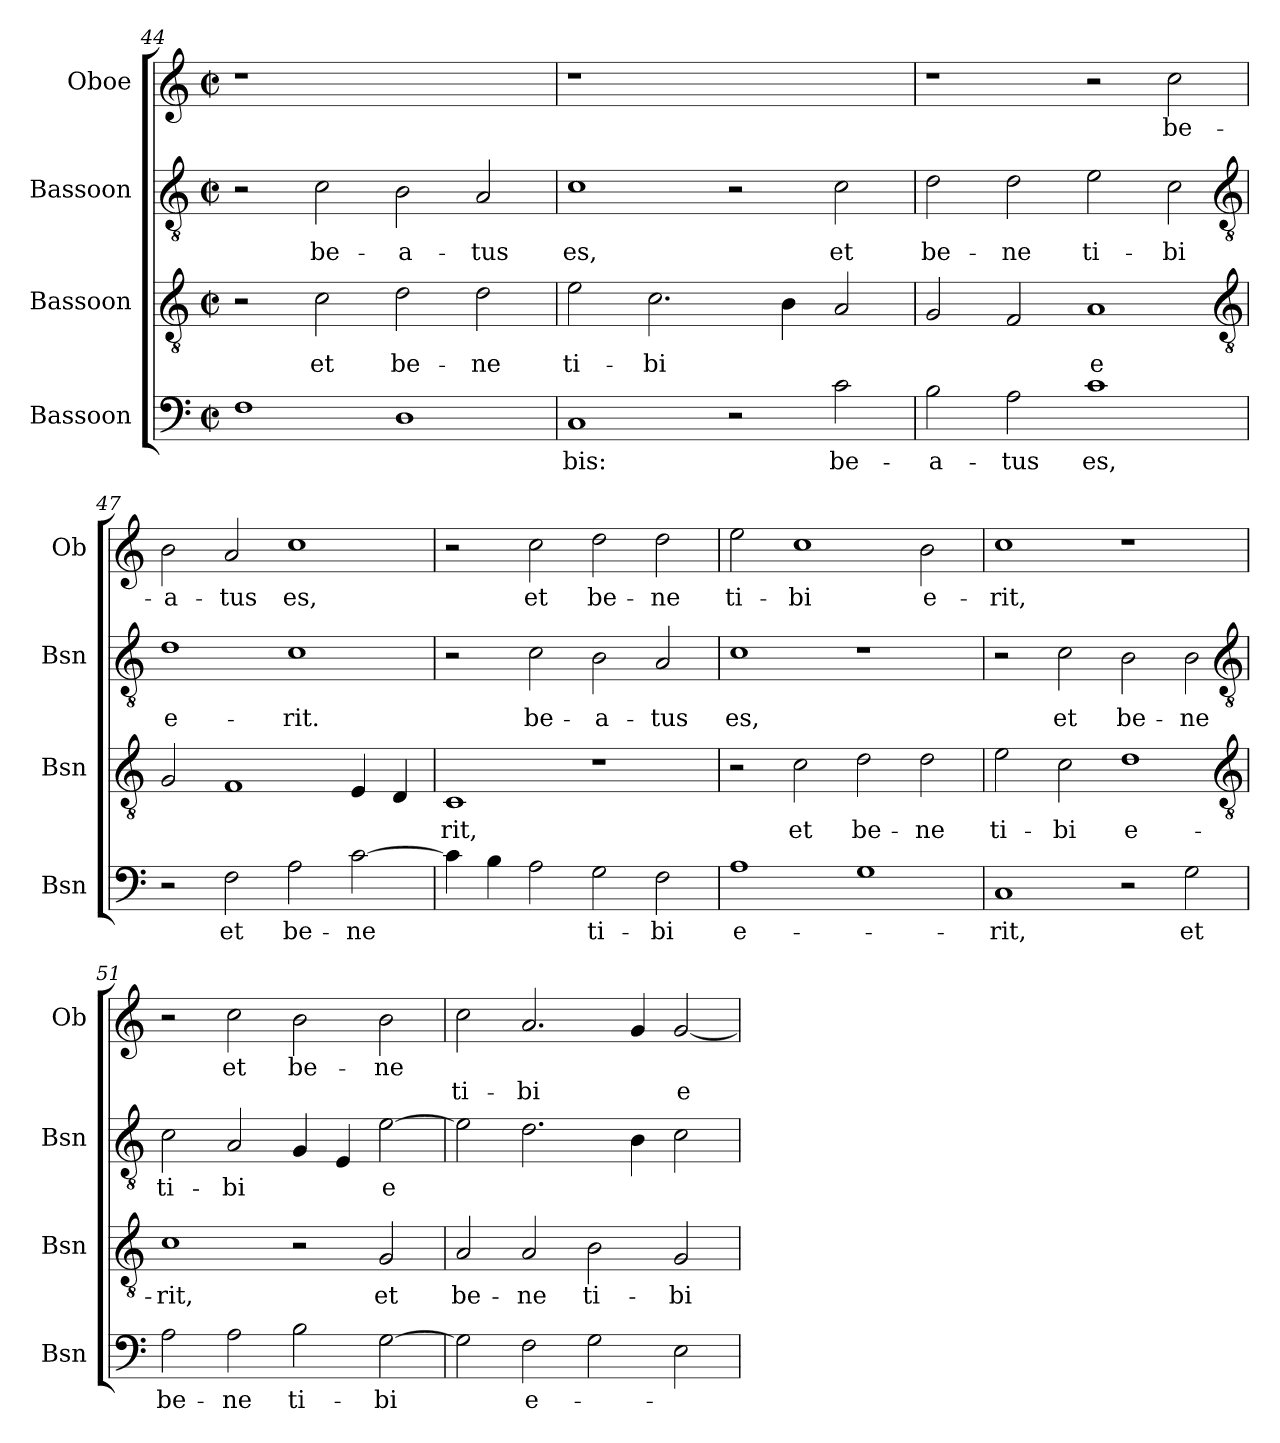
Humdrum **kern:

**kern	**text	**kern	**text	**kern	**text	**kern	**text	**text
*part4	*part4	*part3	*part3	*part2	*part2	*part1	*part1	*part1
*staff4	*staff4	*staff3	*staff3	*staff2	*staff2	*staff1	*staff1	*staff1
*I"Bassoon	*	*I"Bassoon	*	*I"Bassoon	*	*I"Oboe	*	*
*I'Bsn	*	*I'Bsn	*	*I'Bsn	*	*I'Ob	*	*
*clefF4	*	*clefGv2	*	*clefGv2	*	*clefG2	*	*
*M2/2	*	*M2/2	*	*M2/2	*	*M2/2	*	*
*met(c|)	*	*met(c|)	*	*met(c|)	*	*met(c|)	*	*
=44	=44	=44	=44	=44	=44	=44	=44	=44
1F	.	2r	.	2r	.	1r	.	.
!	!	!	!LO:LY:b	!	!LO:LY:b	!	!	!
.	.	2c	et	2c	be-	.	.	.
!	!	!	!LO:LY:b	!	!LO:LY:b	!	!	!
1D	.	2d	be-	2B	-a-	1ryy	.	.
!	!	!	!LO:LY:b	!	!LO:LY:b	!	!	!
.	.	2d	-ne	2A	-tus	.	.	.
=45	=45	=45	=45	=45	=45	=45	=45	=45
!	!LO:LY:b	!	!LO:LY:b	!	!LO:LY:b	!	!	!
1C	bis:	2e	ti-	1c	es,	1r	.	.
!	!	!	!LO:LY:b	!	!	!	!	!
.	.	2.c	-bi	.	.	.	.	.
2r	.	.	.	2r	.	1ryy	.	.
.	.	4B	.	.	.	.	.	.
!	!LO:LY:b	!	!	!	!LO:LY:b	!	!	!
2c	be-	2A	.	2c	et	.	.	.
=46	=46	=46	=46	=46	=46	=46	=46	=46
!	!LO:LY:b	!	!	!	!LO:LY:b	!	!	!
2B	-a-	2G	.	2d	be-	1r	.	.
!	!LO:LY:b	!	!	!	!LO:LY:b	!	!	!
2A	-tus	2F	.	2d	-ne	.	.	.
!	!LO:LY:b	!	!LO:LY:b	!	!LO:LY:b	!	!	!
1c	es,	1A	e	2e	ti-	2r	.	.
!	!	!	!	!	!LO:LY:b	!	!LO:LY:b	!
.	.	.	.	2c	-bi	2cc	be-	.
*	*	*clefGv2	*	*clefGv2	*	*	*	*
!!LO:LB:g=z
=47	=47	=47	=47	=47	=47	=47	=47	=47
!	!	!	!	!	!LO:LY:b	!	!LO:LY:b	!
2r	.	2G	.	1d	e-	2b	-a-	.
!	!LO:LY:b	!	!	!	!	!	!LO:LY:b	!
2F	et	1F	.	.	.	2a	-tus	.
!	!LO:LY:b	!	!	!	!LO:LY:b	!	!LO:LY:b	!
2A	be-	.	.	1c	-rit.	1cc	es,	.
!	!LO:LY:b	!	!	!	!	!	!	!
[2c	-ne	4E	.	.	.	.	.	.
.	.	4D	.	.	.	.	.	.
=48	=48	=48	=48	=48	=48	=48	=48	=48
!	!	!	!LO:LY:b	!	!	!	!	!
4c]	.	1C	rit,	2r	.	2r	.	.
4B	.	.	.	.	.	.	.	.
!	!	!	!	!	!LO:LY:b	!	!LO:LY:b	!
2A	.	.	.	2c	be-	2cc	et	.
!	!LO:LY:b	!	!	!	!LO:LY:b	!	!LO:LY:b	!
2G	ti-	1r	.	2B	-a-	2dd	be-	.
!	!LO:LY:b	!	!	!	!LO:LY:b	!	!LO:LY:b	!
2F	-bi	.	.	2A	-tus	2dd	-ne	.
=49	=49	=49	=49	=49	=49	=49	=49	=49
!	!LO:LY:b	!	!	!	!LO:LY:b	!	!LO:LY:b	!
1A	e-	2r	.	1c	es,	2ee	ti-	.
!	!	!	!LO:LY:b	!	!	!	!LO:LY:b	!
.	.	2c	et	.	.	1cc	-bi	.
!	!	!	!LO:LY:b	!	!	!	!	!
1G	.	2d	be-	1r	.	.	.	.
!	!	!	!LO:LY:b	!	!	!	!LO:LY:b	!
.	.	2d	-ne	.	.	2b	e-	.
=50	=50	=50	=50	=50	=50	=50	=50	=50
!	!LO:LY:b	!	!LO:LY:b	!	!	!	!LO:LY:b	!
1C	-rit,	2e	ti-	2r	.	1cc	-rit,	.
!	!	!	!LO:LY:b	!	!LO:LY:b	!	!	!
.	.	2c	-bi	2c	et	.	.	.
!	!	!	!LO:LY:b	!	!LO:LY:b	!	!	!
2r	.	1d	e-	2B	be-	1r	.	.
!	!LO:LY:b	!	!	!	!LO:LY:b	!	!	!
2G	et	.	.	2B	-ne	.	.	.
*	*	*clefGv2	*	*clefGv2	*	*	*	*
!!LO:LB:g=z
=51	=51	=51	=51	=51	=51	=51	=51	=51
!	!LO:LY:b	!	!LO:LY:b	!	!LO:LY:b	!	!	!
2A	be-	1c	-rit,	2c	ti-	2r	.	.
!	!LO:LY:b	!	!	!	!LO:LY:b	!	!LO:LY:b	!
2A	-ne	.	.	2A	-bi	2cc	et	.
!	!LO:LY:b	!	!	!	!	!	!LO:LY:b	!
2B	ti-	2r	.	4G	.	2b	be-	.
.	.	.	.	4E	.	.	.	.
!	!LO:LY:b	!	!LO:LY:b	!	!LO:LY:b	!	!LO:LY:b	!
[2G	-bi	2G	et	[2e	e	2b	-ne	.
=52	=52	=52	=52	=52	=52	=52	=52	=52
!	!	!	!LO:LY:b	!	!	!	!	!LO:LY:b
2G]	.	2A	be-	2e]	.	2cc	.	ti-
!	!LO:LY:b	!	!LO:LY:b	!	!	!	!	!LO:LY:b
2F	e-	2A	-ne	2.d	.	2.a	.	-bi
!	!	!	!LO:LY:b	!	!	!	!	!
2G	.	2B	ti-	.	.	.	.	.
.	.	.	.	4B	.	4g	.	.
!	!	!	!LO:LY:b	!	!	!	!	!LO:LY:b
2E	.	2G	-bi	2c	.	[2g	.	e-
=	=	=	=	=	=	=	=	=
*-	*-	*-	*-	*-	*-	*-	*-	*-
